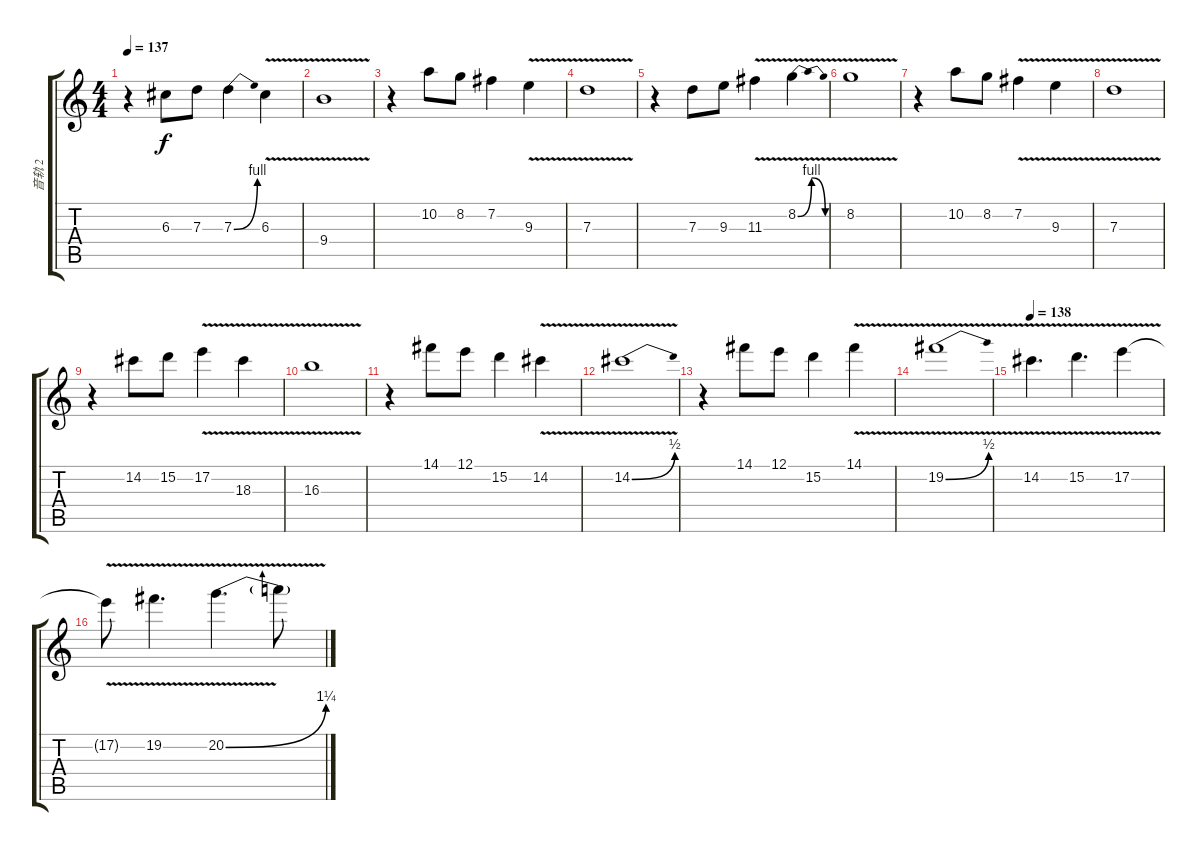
\track ("音轨 2" "音轨 2") {instrument overdrivenguitar}
\staff {score tabs}
\tuning (E4 B3 G3 D3 A2 E2) {hide}
\ts (4 4)
\tempo 137
\clef g2
\ks c
r.4{dy f} 6.3.8{volume 9} 7.3.8 7.3{be (bend 0 0 60 4)}.4 6.3{v}.4 |
9.4{v}.1 |
r.4 10.2.8 8.2.8 7.2.4 9.3{v}.4 |
7.3{v}.1 |
r.4 7.3.8 9.3.8 11.3{v}.4 8.2{be (bendrelease 0 0 30 4 45 4 60 0) v}.4 |
8.2{v}.1 |
r.4 10.2.8 8.2.8 7.2{v}.4 9.3{v}.4 |
7.3{v}.1 |
r.4 14.2.8 15.2.8 17.2{v}.4 18.3{v}.4 |
16.3{v}.1 |
r.4 14.1.8 12.1.8 15.2.4 14.2{v}.4 |
14.2{be (bend 0 0 60 2) v}.1 |
r.4 14.1.8 12.1.8 15.2.4 14.1{v}.4 |
19.2{be (bend 0 0 60 2) v}.1 |
\tempo 138
14.2{v}.4{d} 15.2{v}.4{d} 17.2{v}.4 |
17.2{t}.8 19.2{v}.4{d} 20.2{be (bend 0 0 60 5) v}.4{d} 20.2{t}.8
